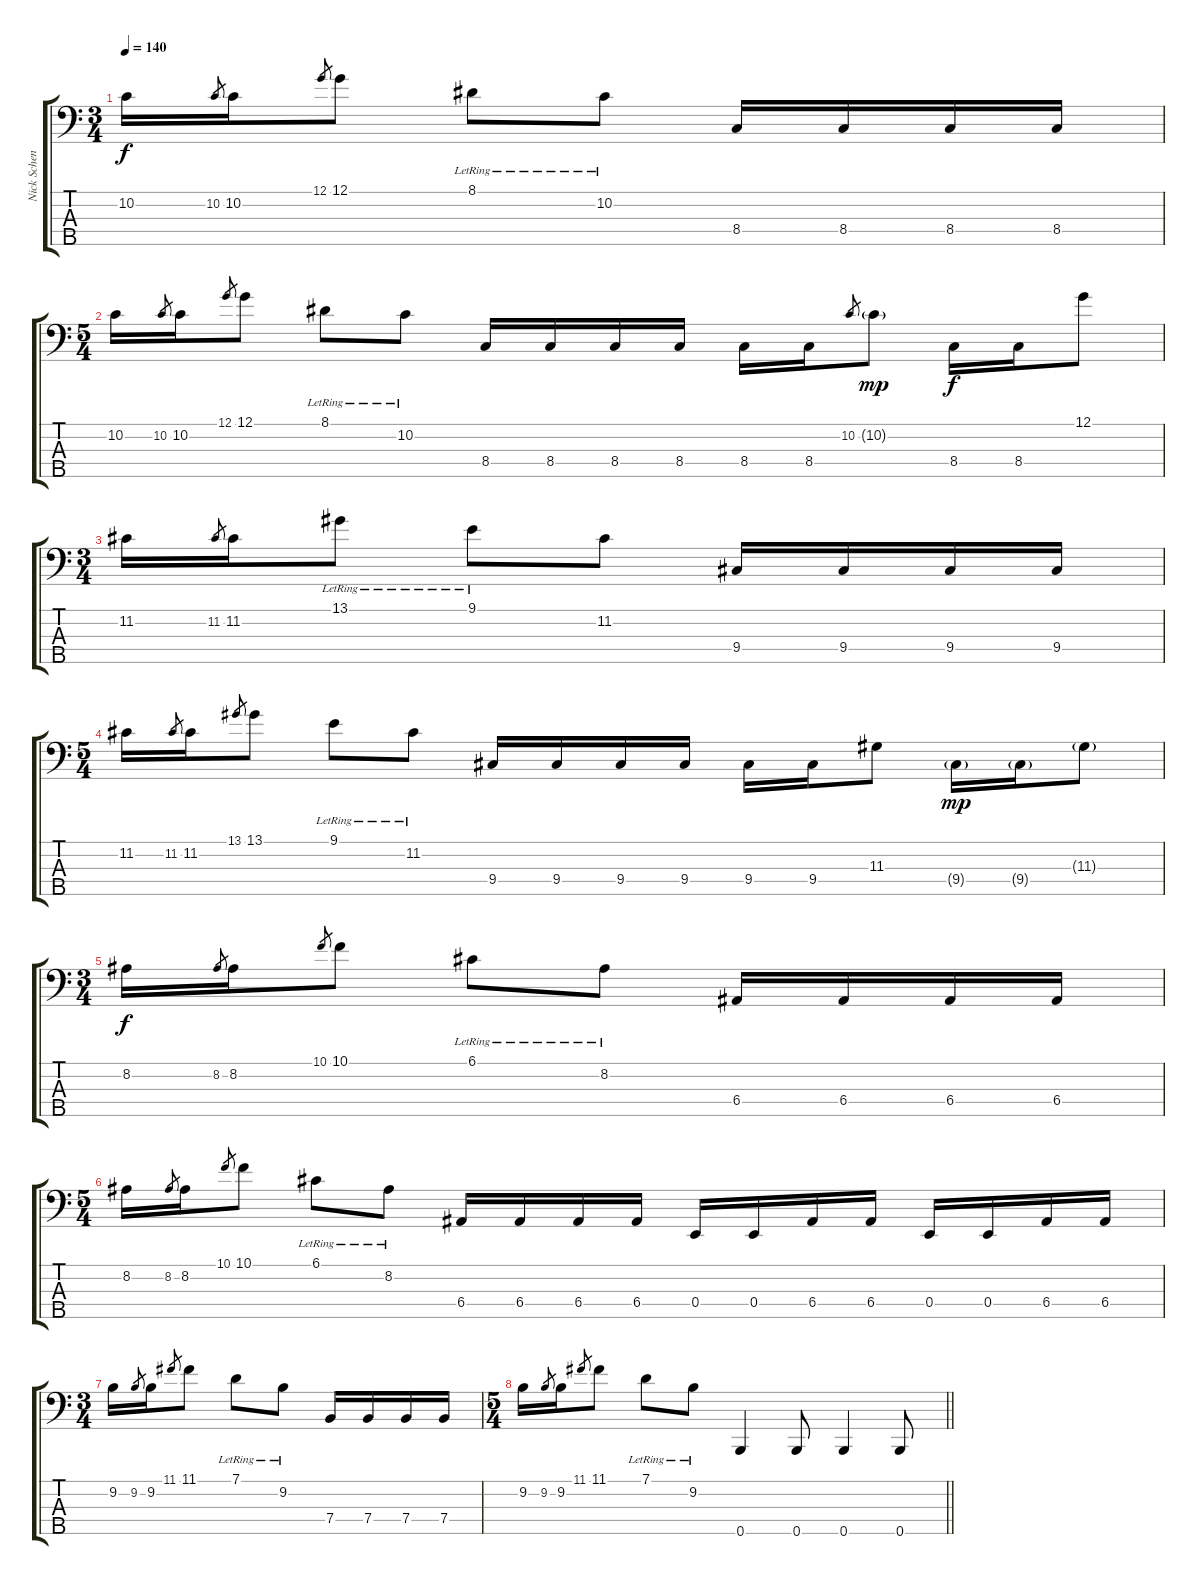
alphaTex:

\track ("Nick Schendzielos " "Nick Schen") {instrument distortionguitar}
\staff {score tabs}
\tuning (G2 D2 A1 E1 B0) {hide}
\ts (3 4)
\tempo 140
\clef f4
\ks c
10.2.16{dy f} 10.2.8{gr} 10.2.16 12.1.8{gr} 12.1.8 8.1{lr}.8 10.2{lr}.8 8.4.16 8.4.16 8.4.16 8.4.16 |
\ts (5 4)
10.2.16 10.2.8{gr} 10.2.16 12.1.8{gr} 12.1.8 8.1{lr}.8 10.2{lr}.8 8.4.16 8.4.16 8.4.16 8.4.16 8.4.16 8.4.16 10.2.8{gr} 10.2{g}.8{dy mp} 8.4.16{dy f} 8.4.16 12.1.8 |
\ts (3 4)
11.2.16 11.2.8{gr} 11.2.16 13.1{lr}.8 9.1{lr}.8 11.2.8 9.4.16 9.4.16 9.4.16 9.4.16 |
\ts (5 4)
11.2.16 11.2.8{gr} 11.2.16 13.1.8{gr} 13.1.8 9.1{lr}.8 11.2{lr}.8 9.4.16 9.4.16 9.4.16 9.4.16 9.4.16 9.4.16 11.3.8 9.4{g}.16{dy mp} 9.4{g}.16 11.3{g}.8 |
\ts (3 4)
8.2.16{dy f} 8.2.8{gr} 8.2.16 10.1.8{gr} 10.1.8 6.1{lr}.8 8.2{lr}.8 6.4.16 6.4.16 6.4.16 6.4.16 |
\ts (5 4)
8.2.16 8.2.8{gr} 8.2.16 10.1.8{gr} 10.1.8 6.1{lr}.8 8.2{lr}.8 6.4.16 6.4.16 6.4.16 6.4.16 0.4.16 0.4.16 6.4.16 6.4.16 0.4.16 0.4.16 6.4.16 6.4.16 |
\ts (3 4)
9.2.16 9.2.8{gr} 9.2.16 11.1.8{gr} 11.1.8 7.1{lr}.8 9.2{lr}.8 7.4.16 7.4.16 7.4.16 7.4.16 |
\ts (5 4)
\barLineRight lightlight
9.2.16 9.2.8{gr} 9.2.16 11.1.8{gr} 11.1.8 7.1{lr}.8 9.2{lr}.8 0.5.4 0.5.8 0.5.4 0.5.8
